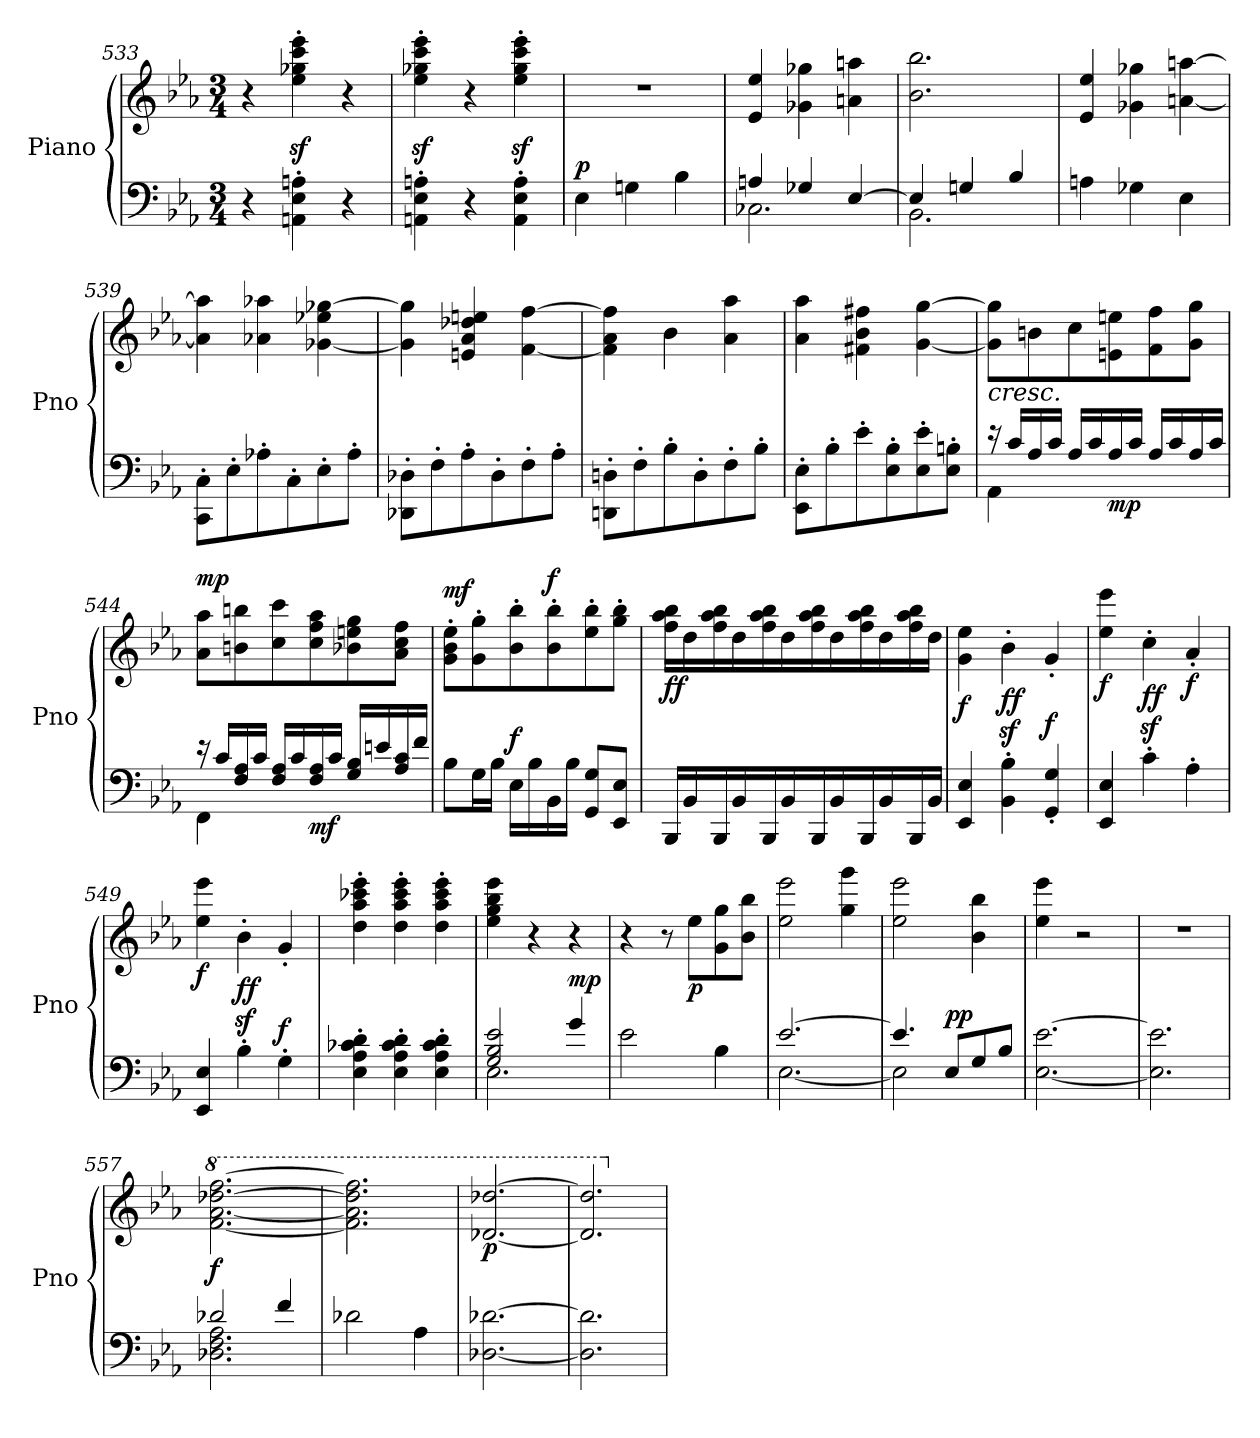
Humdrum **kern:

**kern	**kern	**dynam
*part1	*part1	*part1
*staff2	*staff1	*staff1/2
*I"Piano	*	*
*I'Pno	*	*
!!LO:PB:g=z
*clefF4	*clefG2	*
*k[b-e-a-]	*k[b-e-a-]	*
*M3/4	*M3/4	*
=533	=533	=533
4r	4r	.
4AAn\' 4E-\' 4An\'	4ee-\z<' 4gg-X\z<' 4ccc\z<' 4eee-\z<'	.
4r	4r	.
=534	=534	=534
4AAn\' 4E-\' 4An\'	4ee-\z<' 4gg-X\z<' 4ccc\z<' 4eee-\z<'	.
4r	4r	.
4AA\' 4E-\' 4A\'	4ee-\z<' 4gg-\z<' 4ccc\z<' 4eee-\z<'	.
=535	=535	=535
!	!	!LO:DY:a=2
4E-\	2.r	p
4Gn\	.	.
4B-\	.	.
=536	=536	=536
*^	*	*
4An/	2.C-X\	4e-/ 4ee-/	.
4G-X/	.	4g-X\ 4gg-X\	.
[4E-/	.	4an\ 4aan\	.
=537	=537	=537	=537
4E-/]	2.BB-\	2.b-\ 2.bb-\	.
4Gn/	.	.	.
4B-/	.	.	.
*v	*v	*	*
=538	=538	=538
4An\	4e-/ 4ee-/	.
4G-X\	4g-X\ 4gg-X\	.
4E-\	[4an\ [4aan\	.
=539	=539	=539
8CC\' 8C\'L	4a\] 4aa\]	.
8E-'\	.	.
8A-X'\	4a-X\ 4aa-X\	.
8C'\	.	.
8E-'\	[4g-X\ 4ee-X\ [4gg-X\	.
8A-'\J	.	.
=540	=540	=540
8DD-X\' 8D-X\'L	4g-\] 4gg-\]	.
8F'\	.	.
8A-'\	4en/ 4a-/ 4dd-X/ 4een/	.
8D-'\	.	.
8F'\	[4f\ [4ff\	.
8A-'\J	.	.
=541	=541	=541
8DDn\' 8Dn\'L	4f\] 4a-\ 4ff\]	.
8F'\	.	.
8B-'\	4b-\	.
8D'\	.	.
8F'\	4a-\ 4aa-\	.
8B-'\J	.	.
!!LO:LB:g=z
=542	=542	=542
8EE-\' 8E-\'L	4a-\ 4aa-\	.
8B-'\	.	.
8e-'\	4f#X\ 4b-\ 4ff#X\	.
8E-\' 8B-\'	.	.
8E-\' 8e-\'	[4g\ [4gg\	.
8E-\' 8Bn\'J	.	.
=543	=543	=543
*^	*	*
!LO:TX:a:i:t=cresc.	!	!	!
16r	4AA-\	8g\] 8gg\]L	.
16c!/LL	.	.	.
16A-!/	.	8bn\	.
16c!/JJ	.	.	.
16A-!/LL	2ryy	8cc\	.
16c!/	.	.	.
!	!	!	!LO:DY:b=2
16A-!/	.	8en\ 8een\	mp
16c!/JJ	.	.	.
16A-!/LL	.	8f\ 8ff\	.
16c!/	.	.	.
16A-!/	.	8g\ 8gg\J	.
16c!/JJ	.	.	.
=544	=544	=544	=544
!	!	!	!LO:DY:a
16r	4FF\	8a-\ 8aa-\L	mp
16c!/LL	.	.	.
16F!/ 16A-!/	.	8bn\ 8bbn\	.
16c!/JJ	.	.	.
16F!/ 16A-!/LL	2ryy	8cc\ 8ccc\	.
16c!/	.	.	.
!	!	!	!LO:DY:b=2
16F!/ 16A-!/	.	8cc\ 8ff\ 8aa-\	mf
16c!/JJ	.	.	.
16G!/ 16B-!/LL	.	8b-X\ 8een\ 8gg\	.
16en!/	.	.	.
16A-!/ 16c!/	.	8a-\ 8cc\ 8ff\J	.
16f!/JJ	.	.	.
*v	*v	*	*
=545	=545	=545
!	!	!LO:DY:a
8B-\L	8g\' 8b-\' 8ee-\'L	mf
16G\L	8g\' 8gg\'	.
16B-\JJ	.	.
!	!	!LO:DY:a=2
16E-\LL	8b-\' 8bb-\'	f
16B-\	.	.
!	!	!LO:DY:a
16BB-\	8b-\' 8bb-\'	f
16B-\JJ	.	.
8GG/ 8G/L	8ee-\' 8bb-\'	.
8EE-/ 8E-/J	8gg\' 8bb-\'J	.
!!LO:LB:g=z
=546	=546	=546
!	!	!LO:DY:b
16BBB-!/LL	16ff!\ 16aa-!\ 16bb-!\LL	ff
16BB-!/	16dd!\	.
16BBB-!/	16ff!\ 16aa-!\ 16bb-!\	.
16BB-!/	16dd!\	.
16BBB-!/	16ff!\ 16aa-!\ 16bb-!\	.
16BB-!/	16dd!\	.
16BBB-!/	16ff!\ 16aa-!\ 16bb-!\	.
16BB-!/	16dd!\	.
16BBB-!/	16ff!\ 16aa-!\ 16bb-!\	.
16BB-!/	16dd!\	.
16BBB-!/	16ff!\ 16aa-!\ 16bb-!\	.
16BB-!/JJ	16dd!\JJ	.
=547	=547	=547
!	!	!LO:DY:b
4EE-/ 4E-/	4g\ 4ee-\	f
!	!	!LO:DY:b
4BB-\' 4B-\'	4b-z<'\	ff
!	!	!LO:DY:a=2
4GG/' 4G/'	4g'/	f
=548	=548	=548
!	!	!LO:DY:b
4EE-/ 4E-/	4ee-\ 4eee-\	f
!	!	!LO:DY:b
4c'\	4ccz<'\	ff
!	!	!LO:DY:b
4A-'\	4a-'/	f
=549	=549	=549
!	!	!LO:DY:b
4EE-/ 4E-/	4ee-\ 4eee-\	f
!	!	!LO:DY:b
4B-'\	4b-z<'\	ff
!	!	!LO:DY:a=2
4G'\	4g'/	f
=550	=550	=550
4E-\' 4A-\' 4c-X\' 4d\'	4dd\' 4aa-\' 4ccc-X\' 4eee-\'	.
4E-\' 4A-\' 4c-\' 4d\'	4dd\' 4aa-\' 4ccc-\' 4eee-\'	.
4E-\' 4A-\' 4c-\' 4d\'	4dd\' 4aa-\' 4ccc-\' 4eee-\'	.
=551	=551	=551
*^	*	*
2G/ 2B-/ 2e-/	2.E-\	4ee-\ 4gg\ 4bb-\ 4eee-\	.
.	.	4r	.
!	!	!	!LO:DY:a=2
4g/	.	4r	mp
*v	*v	*	*
=552	=552	=552
2e-\	4r	.
.	8r	.
!	!	!LO:DY:b
.	8ee-\L	p
4B-\	8g\ 8gg\	.
.	8b-\ 8bb-\J	.
=553	=553	=553
*^	*	*
[2.e-/	[2.E-\	2ee-\ 2eee-\	.
.	.	4gg\ 4ggg\	.
=554	=554	=554	=554
4.e-/]	2E-\]	2ee-\ 2eee-\	.
!	!	!	!LO:DY:a=2
8E-/L	.	.	pp
8G/	4ryy	4b-\ 4bb-\	.
8B-/J	.	.	.
*v	*v	*	*
!!LO:LB:g=z
=555	=555	=555
[2.E-\ [2.e-\	4ee-\ 4eee-\	.
.	2r	.
=556	=556	=556
2.E-\] 2.e-\]	2.r	.
=557	=557	=557
*^	*	*
*	*	*8va	*
!	!	!	!LO:DY:b
2d-X/	2.D-X\ 2.F\ 2.A-\	[2.ff\ [2.aa-\ [2.ddd-X\ [2.fff\	f
4f/	.	.	.
*v	*v	*	*
=558	=558	=558
2d-X\	2.ff\] 2.aa-\] 2.ddd-\] 2.fff\]	.
4A-\	.	.
=559	=559	=559
!	!	!LO:DY:b
[2.D-X\ [2.d-X\	[2.dd-X/ [2.ddd-X/	p
=560	=560	=560
2.D-\] 2.d-\]	2.dd-/] 2.ddd-/]	.
*	*X8va	*
=	=	=
*-	*-	*-
